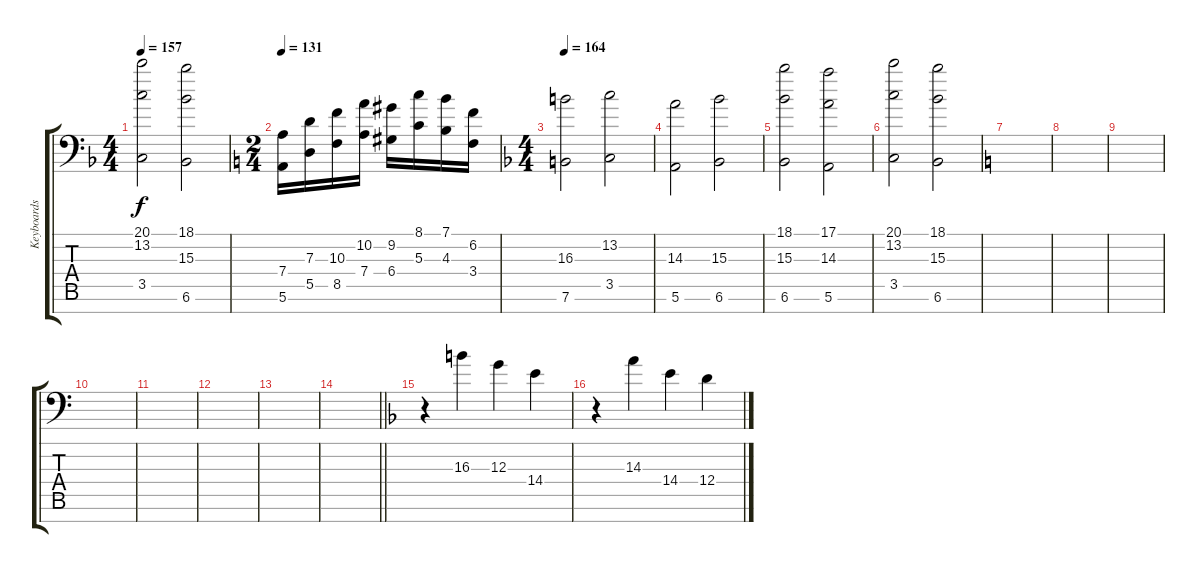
\track ("Keyboards 2" "Keyboards ") {instrument stringensemble1}
\staff {score tabs}
\tuning (E4 B3 G3 D3 A2 E2 A1) {hide}
\ts (4 4)
\tempo 157
\clef f4
\ks f
(20.1 13.2 3.5).2{dy f} (18.1 15.3 6.6).2 |
\ts (2 4)
\tempo 131
\ks c
(7.4 5.6).16{instrument lead2sawtooth} (7.3 5.5).16 (10.3 8.5).16 (10.2 7.4).16 (9.2 6.4).16 (8.1 5.3).16 (7.1 4.3).16 (6.2 3.4).16 |
\ts (4 4)
\tempo 164
\ks f
(16.3 7.6).2{volume 11 balance 8 instrument synthstrings1} (13.2 3.5).2 |
(14.3 5.6).2 (15.3 6.6).2 |
(18.1 15.3 6.6).2 (17.1 14.3 5.6).2 |
(20.1 13.2 3.5).2 (18.1 15.3 6.6).2 |
\ks c
|
|
|
|
|
|
|
\barLineRight lightlight
|
\ks f
r.4{volume 9 instrument fx4atmosphere} 16.3.4 12.3.4 14.4.4 |
r.4 14.3.4 14.4.4 12.4.4
